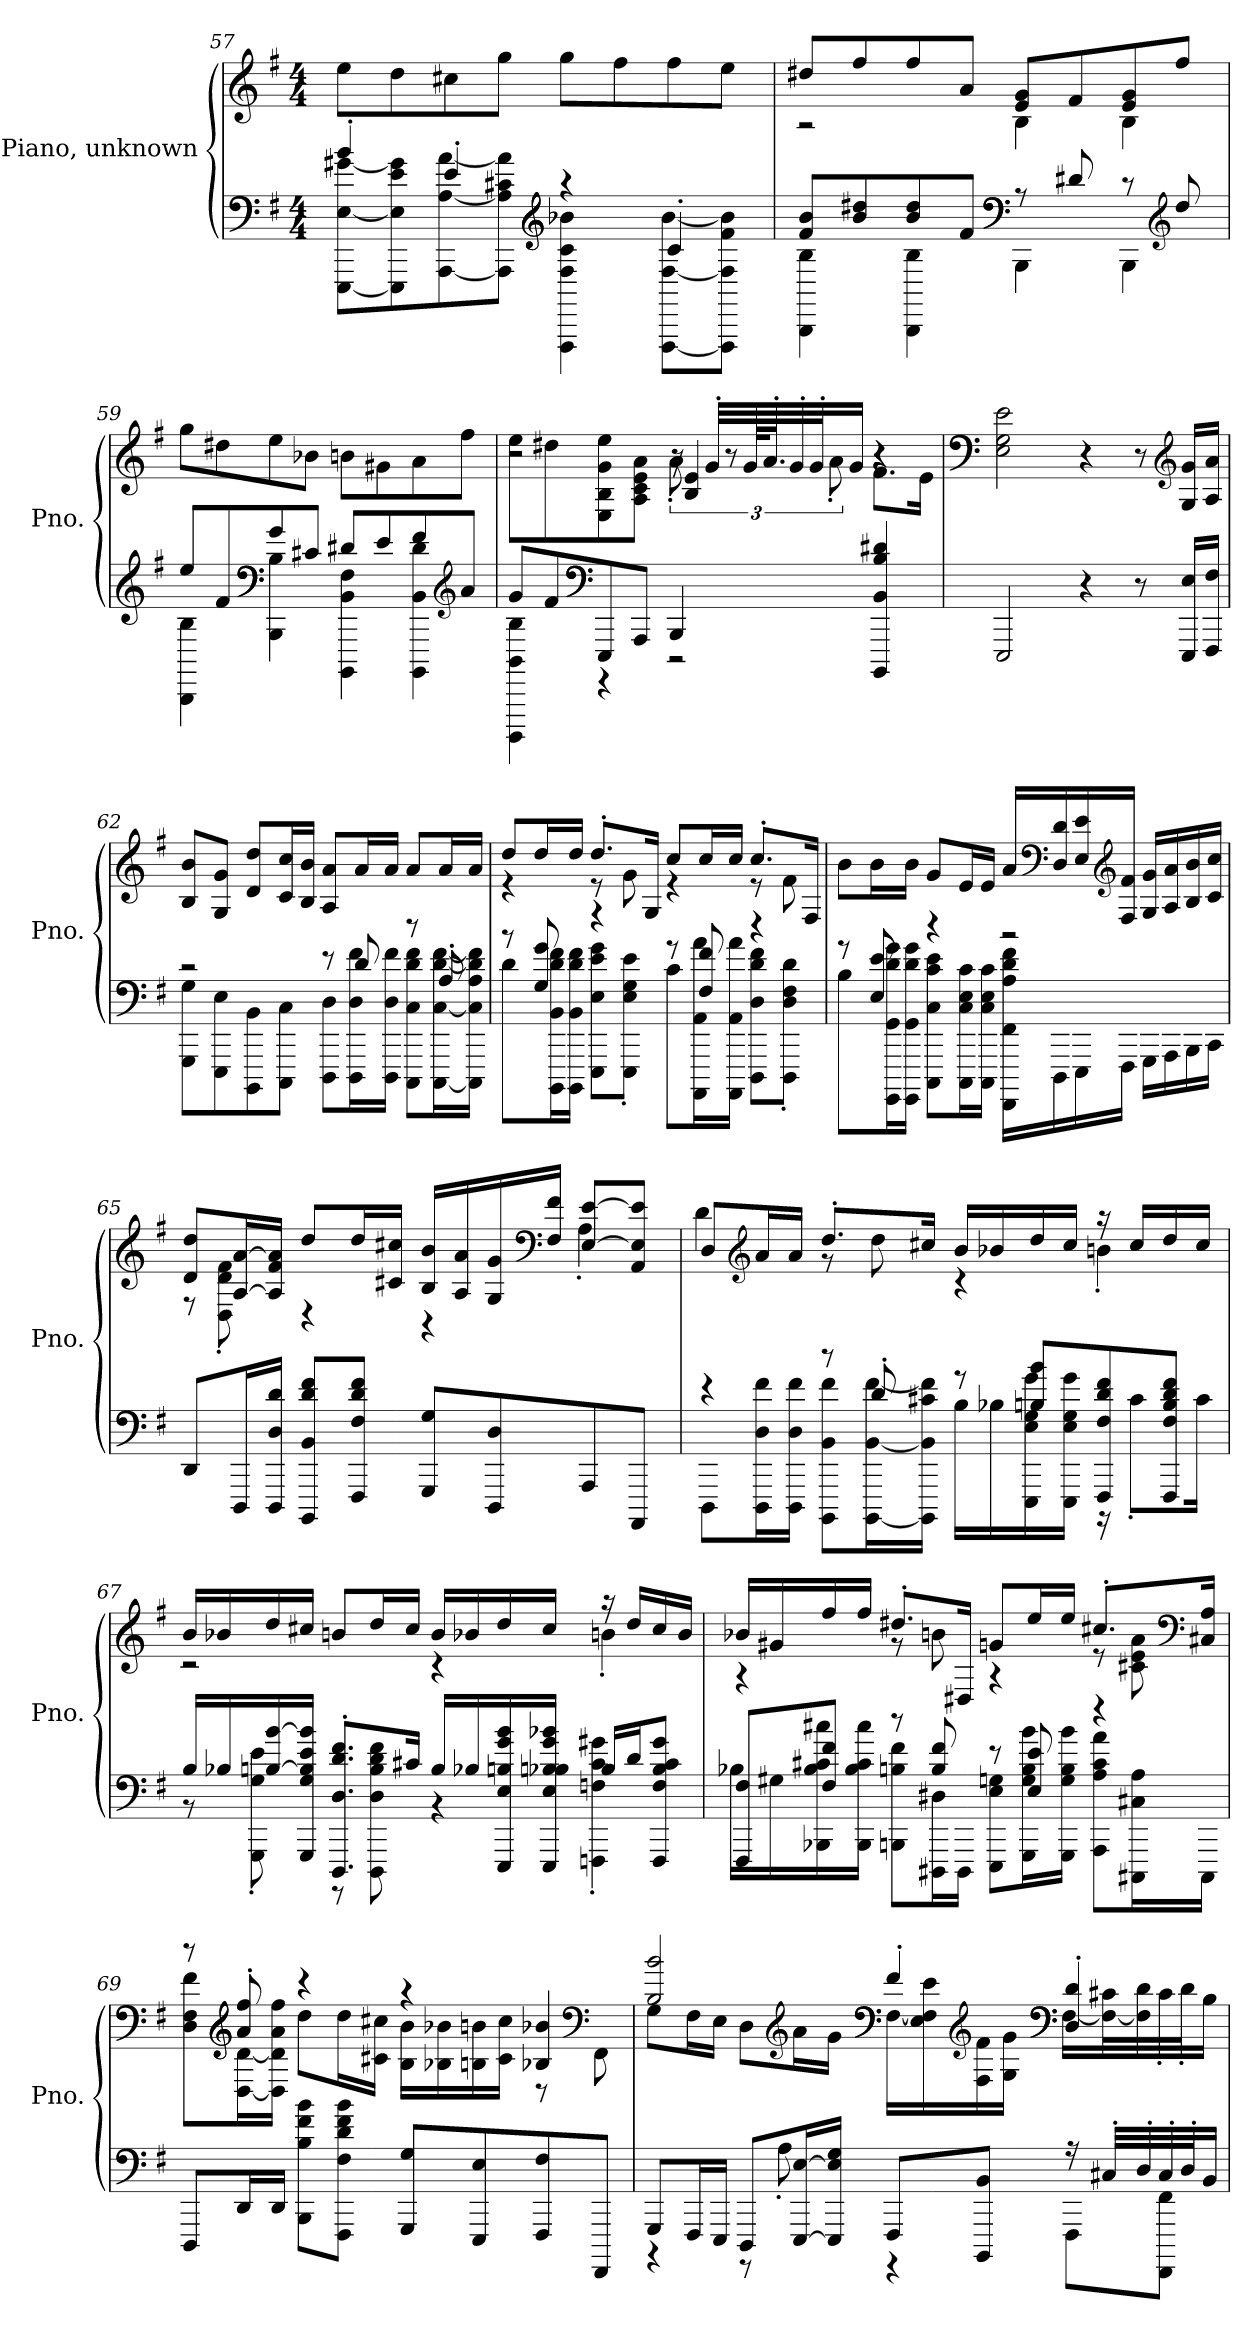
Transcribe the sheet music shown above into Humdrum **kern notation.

**kern	**kern
*part1	*part1
*staff2	*staff1
*I"Piano, unknown	*
*I'Pno.	*
!!LO:LB:g=z
*clefF4	*clefG2
*k[f#]	*k[f#]
*M4/4	*M4/4
=57	=57
*^	*
4b'/	[8EEE\ [8E\ [8g#X\L	8ee\L
.	8EEE\] 8E\] 8e\ 8g#\]	8dd\
4e'/	[8AAA\ [8A\ [8a\	8cc#X\
.	8AAA\] 8A\] 8c#X\ 8a\]J	8gg\J
*clefG2	*	*
4r	4FFF#\ 4F#\ 4c#\ 4b-X\	8gg\L
.	.	8ff#\
4c#'/	[8FFF#\ [8F#\ [8b-\L	8ff#\
.	8FFF#\] 8F#\] 8f#\ 8b-\]J	8ee\J
=58	=58	=58
*	*	*^
8f#/ 8b/L	4BBB\ 4B\	8dd#X/L	2r
8b/ 8dd#X/	.	8ff#/	.
8b/ 8dd#/	4BBB\ 4B\	8ff#/	.
8f#/J	.	8a/J	.
*clefF4	*	*	*
8r	4BBB\	8e/ 8g/L	4B\
8d#X/	.	8f#/	.
8r	4BBB\	8e/ 8g/	4B\
*clefG2	*	*	*
8dd#/	.	8ff#/J	.
*	*	*v	*v
!!LO:PB:g=z
=59	=59	=59
8ee/L	4BBB\ 4B\	8gg\L
8f#/	.	8dd#X\
*clefF4	*	*
8g/	4BBB\ 4B\	8ee\
8c#X/J	.	8b-X\J
8d#X/L	4BBBB\ 4BB\ 4F#\	8bn\L
8e/	.	8g#X\
8f#/	4BBBB\ 4BB\ 4d#\	8a\
*clefG2	*	*
8a/J	.	8ff#\J
=60	=60	=60
*	*	*^
*	*	*	*^
8g/L	4BBBB\ 4BB\ 4B\	2r	8ee\L	2r
8f#/	.	.	8dd#X\	.
*clefF4	*	*	*	*
8EEE/	4r	.	8E\ 8B\ 8g\ 8ee\	.
8AAA/J	.	.	8A\ 8c\ 8e\ 8a\J	.
4BBB/	2r	16r	12a'\	4B/ 4e/
.	.	32g'/LLL	.	.
.	.	.	12r	.
.	.	128g/KL	.	.
.	.	64.a'/J	.	.
.	.	32g'/	.	.
.	.	32g'/J	.	.
.	.	.	12a'\	.
.	.	16g/JJ	.	.
4BBBB/ 4BB/ 4B/ 4d#X/	.	4r	8.f#\L	4r
.	.	.	16e\Jk	.
*v	*v	*	*	*
*	*v	*v	*v
=61	=61
*	*clefF4
2EEE/	2E\ 2G\ 2e\
4r	4r
8r	8r
*	*clefG2
16EEE/ 16E/LL	16G/ 16g/LL
16FFF#/ 16F#/JJ	16A/ 16a/JJ
!!LO:LB:g=z
=62	=62
*^	*
2r	8GGG\ 8G\L	8B/ 8b/L
.	8EEE\ 8E\	8G/ 8g/J
.	8BBBB\ 8BB\	8d/ 8dd/L
.	8CCC\ 8C\J	16c/ 16cc/L
.	.	16B/ 16b/JJ
8r	8DDD\ 8D\L	8A/ 8a/L
8d/	16DDD\ 16D\ 16f#\L	16a/L
.	16DDD\ 16D\ 16f#\JJ	16a/JJ
8r	8CCC\ 8C\ 8d\ 8f#\L	8a/L
8A'/	[16CCC\ [16C\ [16d\ [16f#\L	16a/L
.	16CCC\] 16C\] 16A\ 16d\] 16f#\]JJ	16a/JJ
=63	=63	=63
*	*	*^
8r	8d\L	8dd/L	4r
8G/ 8g/	16BBBB\ 16BB\ 16d\ 16f#\L	16dd/L	.
.	16BBBB\ 16BB\ 16d\ 16f#\JJ	16dd/JJ	.
4r	8EEE\ 8E\ 8e\ 8g\L	8.dd'/L	8r
.	8EEE\' 8E\' 8G\' 8e\'J	.	8g\
.	.	16G/Jk	.
8r	8c\L	8cc/L	4r
8F#/ 8f#/	16AAAA\ 16AA\ 16a\L	16cc/L	.
.	16AAAA\ 16AA\ 16a\JJ	16cc/JJ	.
4r	8DDD\ 8D\ 8d\ 8f#\L	8.cc'/L	8r
.	8DDD\' 8D\' 8F#\' 8d\'J	.	8f#\
.	.	16F#/Jk	.
*	*	*v	*v
!!LO:LB:g=z
=64	=64	=64
8r	8B\L	8b\L
8E/ 8e/	16GGGG\ 16GG\ 16d\ 16g\L	16b\L
.	16GGGG\ 16GG\ 16d\ 16g\JJ	16b\JJ
4r	8CCC\ 8C\ 8c\ 8e\L	8g/L
.	16CCC\ 16C\ 16E\ 16c\L	16e/L
.	16CCC\ 16C\ 16E\ 16c\JJ	16e/JJ
2r	16FFFF#\ 16FF#\ 16A\ 16d\ 16f#\LL	16a/LL
*	*	*clefF4
.	16DDD\	16D/ 16d/
.	16EEE\	16E/ 16e/
*	*	*clefG2
.	16FFF#\JJ	16F#/ 16f#/JJ
.	16GGG\LL	16G/ 16g/LL
.	16AAA\	16A/ 16a/
.	16BBB\	16B/ 16b/
.	16CC\JJ	16c/ 16cc/JJ
*v	*v	*
=65	=65
*	*^
8DD/L	8d/ 8dd/L	8r
16DDD/L	[16A/ [16a/L	8D\' 8d\' 8f#\'
16DDD/ 16D/ 16d/JJ	16A/] 16f#/ 16a/]JJ	.
8BBBB/ 8BB/ 8d/ 8f#/L	8dd/L	4r
8FFF#/ 8F#/ 8d/ 8f#/J	16dd/L	.
.	16c#X/ 16cc#X/JJ	.
8GGG/ 8G/L	16B/ 16b/LL	4r
.	16A/ 16a/	.
8DDD/ 8D/	16G/ 16g/	.
*	*clefF4	*
.	16F#/ 16f#/JJ	.
8AAA/	[8E/ [8e/L	4A'\
8AAAA/J	8AA/ 8E/] 8e/]J	.
!!LO:LB:g=z	!!
=66	=66	=66
*^	*	*
4r	8DDD\L	8D/L	4d\
*	*	*clefG2	*
.	16DDD\ 16D\ 16f#\L	16a/L	.
.	16DDD\ 16D\ 16f#\JJ	16a/JJ	.
8r	8BBBB\ 8BB\ 8f#\L	8.dd'/L	8r
8d'/	[16BBBB\ [16BB\ [16f#\L	.	8dd\
.	16BBBB\] 16BB\] 16c#X\ 16f#\]JJ	16cc#X/Jk	.
8r	16B\LL	16b/LL	4r
.	16B-X\	16b-X/	.
8Bn/ 8b/L	16EEE\ 16E\ 16G\ 16g\	16dd/	.
.	16EEE\ 16E\ 16G\ 16g\JJ	16cc#/JJ	.
8FFF#/ 8F#/ 8d/ 8f#/	16r	16r	4bn'\
.	8c#'\L	16cc#/LL	.
8FFF#/ 8F#/ 8B/ 8d/ 8f#/J	.	16dd/	.
.	16c#\Jk	16cc#/JJ	.
!!LO:LB:g=z	!!
=67	=67	=67	=67
16B/LL	8r	16b/LL	2r
16B-X/	.	16b-X/	.
[16Bn/ [16b/	8GGG\' 8G\' 8e\'	16dd/	.
16GGG/ 16G/ 16B/] 16e/ 16b/]JJ	.	16cc#X/JJ	.
8.DDD/' 8.D/' 8.d/' 8.f#/'L	8r	8bn/L	.
.	8DDD\ 8D\ 8B\ 8d\ 8f#\	16dd/L	.
16c#X/Jk	.	16cc#/JJ	.
16B/LL	4r	16b/LL	4r
16B-X/	.	16b-X/	.
16EEE/ 16E/ 16Bn/ 16g/ 16b/	.	16dd/	.
16EEE/ 16E/ 16B-X/ 16Bn/ 16g/ 16b-X/JJ	.	16cc#/JJ	.
16B/LL	4FFFn\' 4Fn\' 4c#\' 4g#X\'	16r	4bn'\
16d/J	.	16dd/LL	.
8FFF/ 8F/ 8B/ 8c#/ 8g#/J	.	16cc#/	.
.	.	16b/JJ	.
!!LO:LB:g=z	!!
=68	=68	=68	=68
8FFF#/ 8F#/L	16B-X\LL	16b-X/LL	4r
.	16G#X\	16g#X/	.
8F#/ 8f#/J	16BBB-X\ 16B-\ 16c#X\ 16cc#X\	16ff#/	.
.	16BBB-\ 16B-\ 16c#\ 16cc#\JJ	16ff#/JJ	.
8r	8BBBn\ 8Bn\ 8f#\L	8.dd#X'/L	8r
8B/ 8f#/	16DDD#X\ 16D#X\L	.	8bn\
.	16DDD#\JJ	16D#X/Jk	.
8r	8EEE\ 8E\ 8Gn\L	8gn/L	4r
8E/ 8e/	16GGG\ 16G\ 16B\ 16b\L	16ee/L	.
.	16GGG\ 16G\ 16B\ 16b\JJ	16ee/JJ	.
4r	8AAA\ 8A\ 8c#\ 8a\L	8.cc#X'/L	8r
.	16CCC#X\ 16C#X\ 16A\L	.	8c#X\ 8e\ 8a\
*	*	*clefF4	*
.	16CCC#\JJ	16C#X/ 16A/Jk	.
*v	*v	*	*
!!LO:PB:g=z	!!
=69	=69	=69
8DDD/L	8r	8D\ 8F#\ 8f#\L
*	*clefG2	*
16DD/L	8a/' 8ff#/'	[16D\ [16d\L
16DD/JJ	.	16D\] 16d\] 16a\ 16ff#\JJ
8BBB\ 8B\ 8f#\ 8b\L	4r	8dd\L
8FFF#\ 8F#\ 8d\ 8f#\ 8b\J	.	16dd\L
.	.	16c#X\ 16cc#X\JJ
8GGG/ 8G/L	4r	16B\ 16b\LL
.	.	16B-X\ 16b-X\
8EEE/ 8E/	.	16Bn\ 16bn\
.	.	16c#\ 16cc#\JJ
8FFF#/ 8F#/	4B-X/ 4b-X/	8r
*	*clefF4	*
8FFFF#/J	.	8FF#\
!!LO:LB:g=z	!!
=70	=70	=70
*^	*	*
8GGG/L	4r	2B/ 2b/	8G\L
16FFF#/L	.	.	16F#\L
16EEE/JJ	.	.	16E\JJ
8DDD/L	8r	.	8D\L
*	*	*clefG2	*
[16EEE/ [16E/L	8A'\	.	16a\L
16EEE/] 16E/] 16G/JJ	.	.	16g\JJ
*	*	*clefF4	*
8FFF#/L	4r	4f#'/	[16F#\LL
.	.	.	16E\ 16F#\] 16e\
*	*	*clefG2	*
8BBBB/ 8BB/J	.	.	16F#\ 16f#\
.	.	.	16G\ 16g\JJ
*	*	*clefF4	*
16r	8FFF#\L	4D/' 4d/'	[16F#\LL
32C#X'/LLL	.	.	32F#\_ 32c#X\L
32D'/	.	.	32F#\] 32d\
32C#'/	8FFFF#\ 8FF#\J	.	32c#'\
32D'/J	.	.	32d'\J
16BB/JJ	.	.	16B\JJ
*v	*v	*	*
*	*v	*v
=	=
*-	*-
